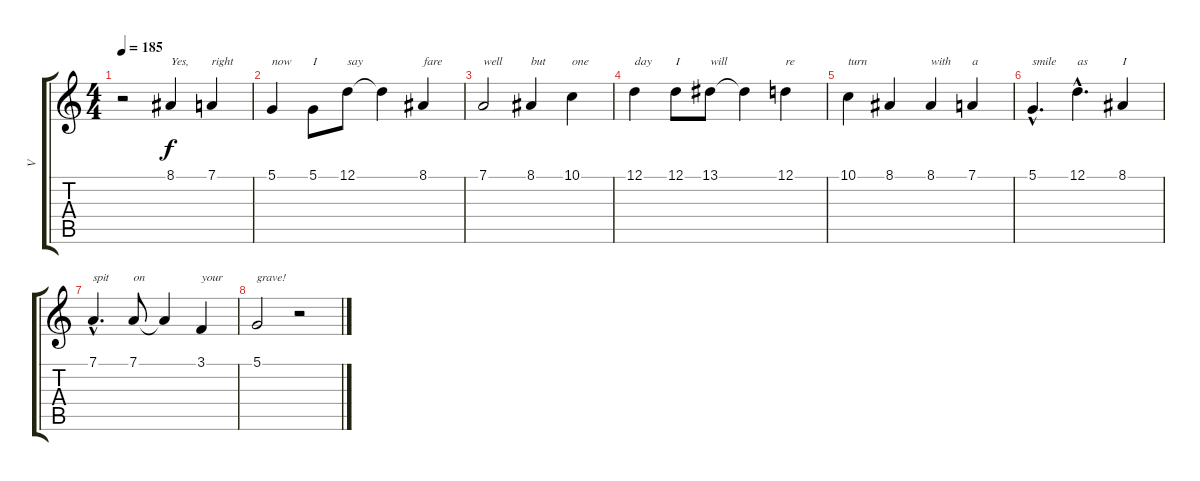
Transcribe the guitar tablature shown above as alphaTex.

\track ("V" "V") {instrument choiraahs}
\staff {score tabs}
\tuning (D4 A3 F3 C3 G2 D2) {hide}
\ts (4 4)
\tempo 185
\clef g2
\ks c
r.2{dy f} 8.1.4{txt "Yes,"} 7.1.4{txt "right"} |
5.1.4{txt "now"} 5.1.8{txt "I"} 12.1.8{txt "say"} 12.1{t}.4 8.1.4{txt "fare"} |
7.1.2{txt "well"} 8.1.4{txt "but"} 10.1.4{txt "one"} |
12.1.4{txt "day"} 12.1.8{txt "I"} 13.1.8{txt "will"} 13.1{t}.4 12.1.4{txt "re"} |
10.1.4{txt "turn"} 8.1.4 8.1.4{txt "with"} 7.1.4{txt "a"} |
5.1{hac}.4{d txt "smile"} 12.1{hac}.4{d txt "as"} 8.1.4{txt "I"} |
7.1{hac}.4{d txt "spit"} 7.1.8{txt "on"} 7.1{t}.4 3.1.4{txt "your"} |
5.1.2{txt "grave!"} r.2
